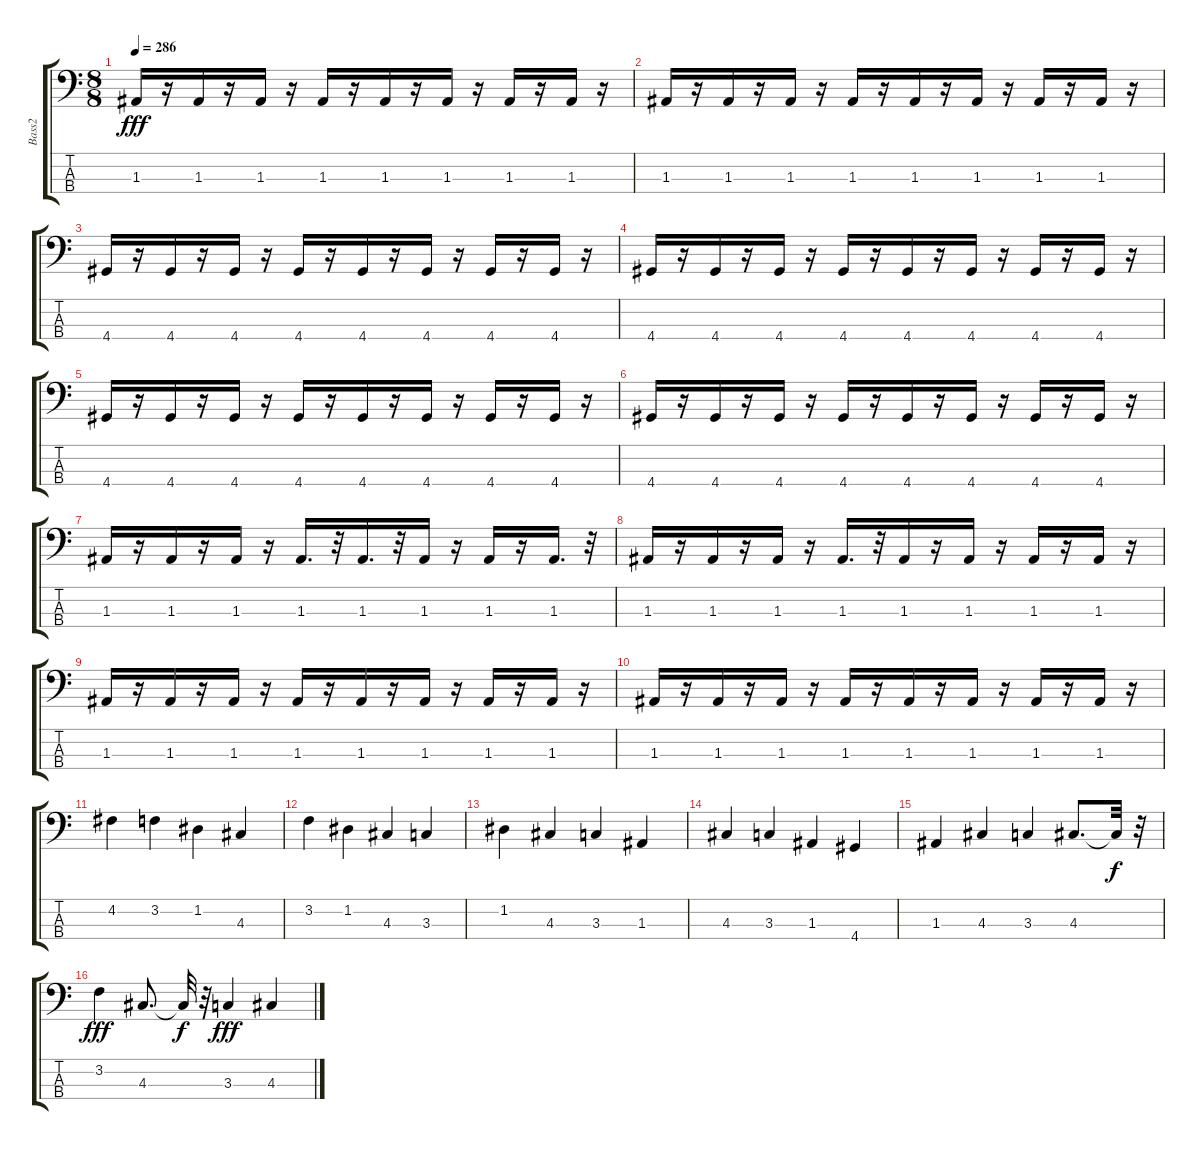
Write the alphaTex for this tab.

\track ("Bass2" "Bass2") {instrument electricbasspick}
\staff {score tabs}
\tuning (G2 D2 A1 E1) {hide}
\ts (8 8)
\tempo 286
\clef f4
\ks c
1.3.16{dy fff} r.16 1.3.16 r.16 1.3.16 r.16 1.3.16 r.16 1.3.16 r.16 1.3.16 r.16 1.3.16 r.16 1.3.16 r.16 |
1.3.16 r.16 1.3.16 r.16 1.3.16 r.16 1.3.16 r.16 1.3.16 r.16 1.3.16 r.16 1.3.16 r.16 1.3.16 r.16 |
4.4.16 r.16 4.4.16 r.16 4.4.16 r.16 4.4.16 r.16 4.4.16 r.16 4.4.16 r.16 4.4.16 r.16 4.4.16 r.16 |
4.4.16 r.16 4.4.16 r.16 4.4.16 r.16 4.4.16 r.16 4.4.16 r.16 4.4.16 r.16 4.4.16 r.16 4.4.16 r.16 |
4.4.16 r.16 4.4.16 r.16 4.4.16 r.16 4.4.16 r.16 4.4.16 r.16 4.4.16 r.16 4.4.16 r.16 4.4.16 r.16 |
4.4.16 r.16 4.4.16 r.16 4.4.16 r.16 4.4.16 r.16 4.4.16 r.16 4.4.16 r.16 4.4.16 r.16 4.4.16 r.16 |
1.3.16 r.16 1.3.16 r.16 1.3.16 r.16 1.3.16{d} r.32 1.3.16{d} r.32 1.3.16 r.16 1.3.16 r.16 1.3.16{d} r.32 |
1.3.16 r.16 1.3.16 r.16 1.3.16 r.16 1.3.16{d} r.32 1.3.16 r.16 1.3.16 r.16 1.3.16 r.16 1.3.16 r.16 |
1.3.16 r.16 1.3.16 r.16 1.3.16 r.16 1.3.16 r.16 1.3.16 r.16 1.3.16 r.16 1.3.16 r.16 1.3.16 r.16 |
1.3.16 r.16 1.3.16 r.16 1.3.16 r.16 1.3.16 r.16 1.3.16 r.16 1.3.16 r.16 1.3.16 r.16 1.3.16 r.16 |
4.2.4 3.2.4 1.2.4 4.3.4 |
3.2.4 1.2.4 4.3.4 3.3.4 |
1.2.4 4.3.4 3.3.4 1.3.4 |
4.3.4 3.3.4 1.3.4 4.4.4 |
1.3.4 4.3.4 3.3.4 4.3.8{d} 4.3{t}.32{dy f} r.32 |
3.2.4{dy fff} 4.3.8{d} 4.3{t}.32{dy f} r.32 3.3.4{dy fff} 4.3.4
